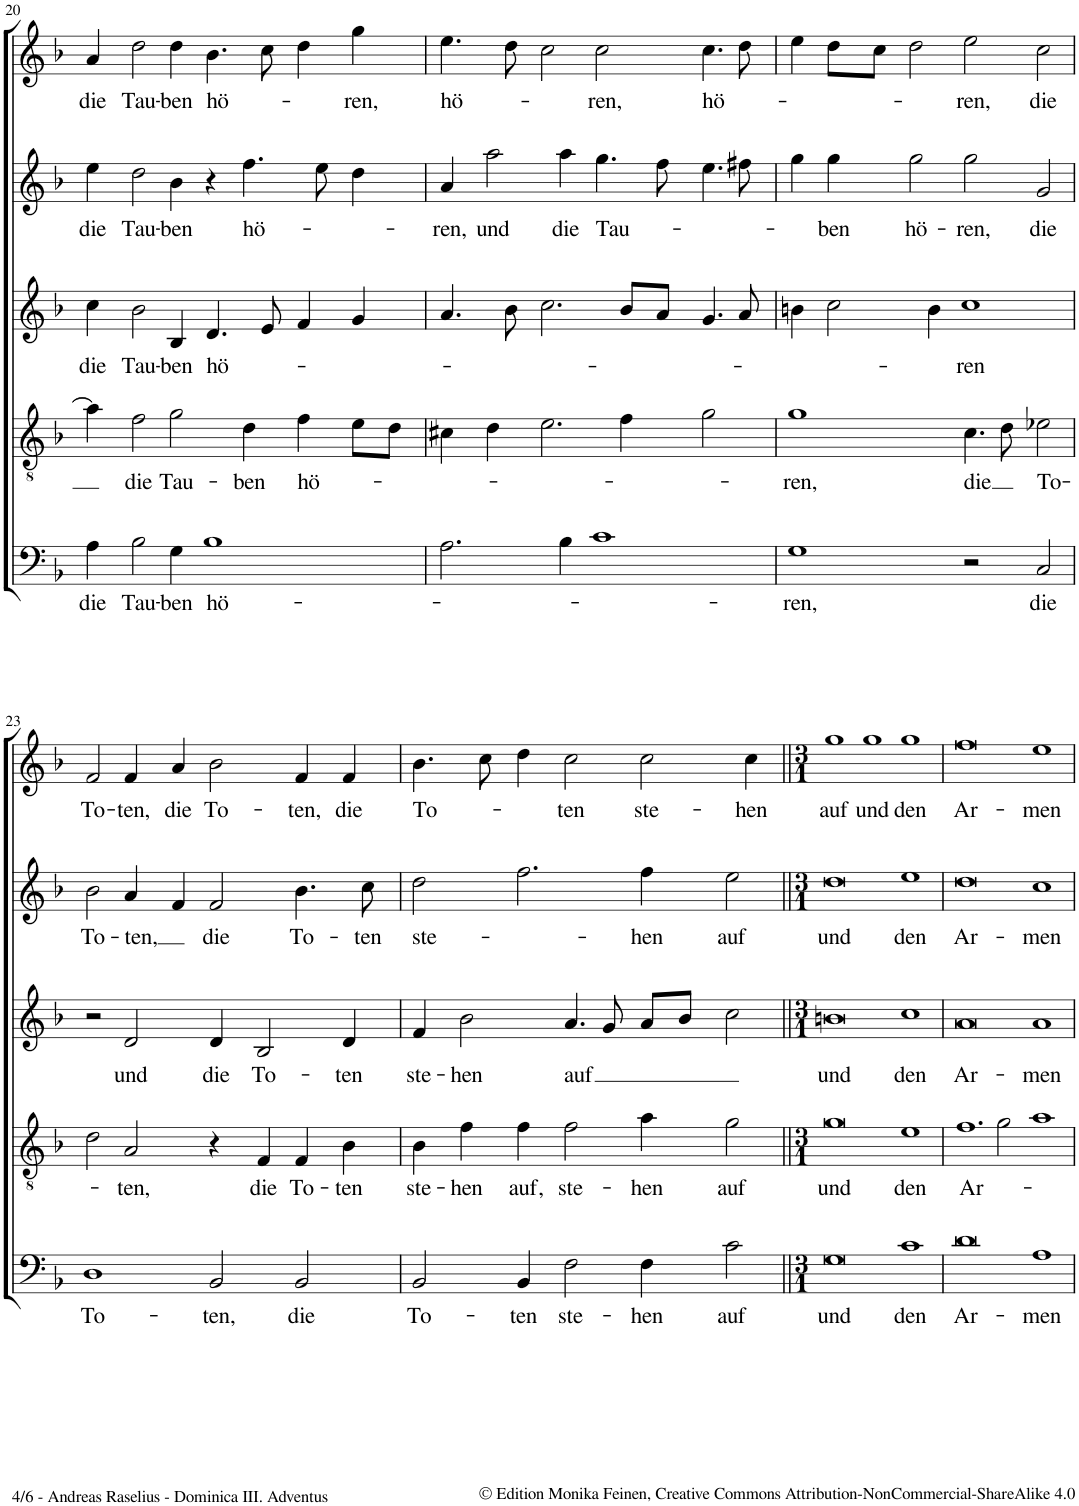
**kern	**text	**kern	**text	**kern	**text	**kern	**text	**kern	**text
*part5	*part5	*part4	*part4	*part3	*part3	*part2	*part2	*part1	*part1
*staff5	*staff5	*staff4	*staff4	*staff3	*staff3	*staff2	*staff2	*staff1	*staff1
*I"Bassus	*	*I"Tenor [Phrygius]	*	*I"Altus	*	*I"Quintus	*	*I"Cantus	*
!!LO:PB:g=z
*clefF4	*	*clefGv2	*	*clefG2	*	*clefG2	*	*clefG2	*
*k[b-]	*	*k[b-]	*	*k[b-]	*	*k[b-]	*	*k[b-]	*
*M4/2	*	*M4/2	*	*M4/2	*	*M4/2	*	*M4/2	*
*met(c)	*	*met(c)	*	*met(c)	*	*met(c)	*	*met(c)	*
=20	=20	=20	=20	=20	=20	=20	=20	=20	=20
!	!LO:LY:b	!	!	!	!LO:LY:b	!	!LO:LY:b	!	!LO:LY:b
4A\	die	4a\]	.	4cc\	die	4ee\	die	4a/	die
!	!LO:LY:b	!	!LO:LY:b	!	!LO:LY:b	!	!LO:LY:b	!	!LO:LY:b
2B-\	Tau-	2f\	die	2b-\	Tau-	2dd\	Tau-	2dd\	Tau-
!	!LO:LY:b	!	!LO:LY:b	!	!LO:LY:b	!	!LO:LY:b	!	!LO:LY:b
4G\	-ben	2g\	Tau-	4B-/	-ben	4b-\	-ben	4dd\	-ben
!	!LO:LY:b	!	!	!	!LO:LY:b	!	!	!	!LO:LY:b
1B-	hö-	.	.	4.d/	hö-	4r	.	4.b-\	hö-
!	!	!	!LO:LY:b	!	!	!	!LO:LY:b	!	!
.	.	4d\	-ben	.	.	4.ff\	hö-	.	.
.	.	.	.	8e/	.	.	.	8cc\	.
!	!	!	!LO:LY:b	!	!	!	!	!	!
.	.	4f\	hö-	4f/	.	.	.	4dd\	.
.	.	.	.	.	.	8ee\	.	.	.
!	!	!	!	!	!	!	!	!	!LO:LY:b
.	.	8e\L	.	4g/	.	4dd\	.	4gg\	-ren,
.	.	8d\J	.	.	.	.	.	.	.
=21	=21	=21	=21	=21	=21	=21	=21	=21	=21
!	!	!	!	!	!	!	!LO:LY:b	!	!LO:LY:b
2.A\	.	4c#X\	.	4.a/	.	4a/	-ren,	4.ee\	hö-
!	!	!	!	!	!	!	!LO:LY:b	!	!
.	.	4d\	.	.	.	2aa\	und	.	.
.	.	.	.	8b-\	.	.	.	8dd\	.
.	.	2.e\	.	2.cc\	.	.	.	2cc\	.
!	!	!	!	!	!	!	!LO:LY:b	!	!
4B-\	.	.	.	.	.	4aa\	die	.	.
!	!	!	!	!	!	!	!LO:LY:b	!	!LO:LY:b
1c	.	.	.	.	.	4.gg\	Tau-	2cc\	-ren,
.	.	4f\	.	8b-/L	.	.	.	.	.
.	.	.	.	8a/J	.	8ff\	.	.	.
!	!	!	!	!	!	!	!	!	!LO:LY:b
.	.	2g\	.	4.g/	.	4.ee\	.	4.cc\	hö-
.	.	.	.	8a/	.	8ff#X\	.	8dd\	.
=22	=22	=22	=22	=22	=22	=22	=22	=22	=22
!	!LO:LY:b	!	!LO:LY:b	!	!	!	!	!	!
1G	-ren,	1g	-ren,	4bn\	.	4gg\	.	4ee\	.
!	!	!	!	!	!	!	!LO:LY:b	!	!
.	.	.	.	2cc\	.	4gg\	-ben	8dd\L	.
.	.	.	.	.	.	.	.	8cc\J	.
!	!	!	!	!	!	!	!LO:LY:b	!	!
.	.	.	.	.	.	2gg\	hö-	2dd\	.
.	.	.	.	4b\	.	.	.	.	.
!	!	!	!LO:LY:b	!	!LO:LY:b	!	!LO:LY:b	!	!LO:LY:b
2r	.	4.c\	die	1cc	-ren	2gg\	-ren,	2ee\	-ren,
.	.	8d\	.	.	.	.	.	.	.
!	!LO:LY:b	!	!LO:LY:b	!	!	!	!LO:LY:b	!	!LO:LY:b
2C/	die	2e-X\	To-	.	.	2g/	die	2cc\	die
!!LO:LB:g=z
=23	=23	=23	=23	=23	=23	=23	=23	=23	=23
!	!LO:LY:b	!	!	!	!	!	!LO:LY:b	!	!LO:LY:b
1D	To-	2d\	.	2r	.	2b-\	To-	2f/	To-
!	!	!	!LO:LY:b	!	!LO:LY:b	!	!LO:LY:b	!	!LO:LY:b
.	.	2A/	-ten,	2d/	und	4a/	-ten,	4f/	-ten,
!	!	!	!	!	!	!	!	!	!LO:LY:b
.	.	.	.	.	.	4f/	.	4a/	die
!	!LO:LY:b	!	!	!	!LO:LY:b	!	!LO:LY:b	!	!LO:LY:b
2BB-/	-ten,	4r	.	4d/	die	2f/	die	2b-\	To-
!	!	!	!LO:LY:b	!	!LO:LY:b	!	!	!	!
.	.	4F/	die	2B-/	To-	.	.	.	.
!	!LO:LY:b	!	!LO:LY:b	!	!	!	!LO:LY:b	!	!LO:LY:b
2BB-/	die	4F/	To-	.	.	4.b-\	To-	4f/	-ten,
!	!	!	!LO:LY:b	!	!LO:LY:b	!	!	!	!LO:LY:b
.	.	4B-\	-ten	4d/	-ten	.	.	4f/	die
!	!	!	!	!	!	!	!LO:LY:b	!	!
.	.	.	.	.	.	8cc\	-ten	.	.
=24	=24	=24	=24	=24	=24	=24	=24	=24	=24
!	!LO:LY:b	!	!LO:LY:b	!	!LO:LY:b	!	!LO:LY:b	!	!LO:LY:b
2BB-/	To-	4B-\	ste-	4f/	ste-	2dd\	ste-	4.b-\	To-
!	!	!	!LO:LY:b	!	!LO:LY:b	!	!	!	!
.	.	4f\	-hen	2b-\	-hen	.	.	.	.
.	.	.	.	.	.	.	.	8cc\	.
!	!LO:LY:b	!	!LO:LY:b	!	!	!	!	!	!
4BB-/	-ten	4f\	auf,	.	.	2.ff\	.	4dd\	.
!	!LO:LY:b	!	!LO:LY:b	!	!LO:LY:b	!	!	!	!LO:LY:b
2F\	ste-	2f\	ste-	4.a/	auf	.	.	2cc\	-ten
.	.	.	.	8g/	.	.	.	.	.
!	!LO:LY:b	!	!LO:LY:b	!	!	!	!LO:LY:b	!	!LO:LY:b
4F\	-hen	4a\	-hen	8a/L	.	4ff\	-hen	2cc\	ste-
.	.	.	.	8b-/J	.	.	.	.	.
!	!LO:LY:b	!	!LO:LY:b	!	!	!	!LO:LY:b	!	!
2c\	auf	2g\	auf	2cc\	.	2ee\	auf	.	.
!	!	!	!	!	!	!	!	!	!LO:LY:b
.	.	.	.	.	.	.	.	4cc\	-hen
=25||	=25||	=25||	=25||	=25||	=25||	=25||	=25||	=25||	=25||
*M3/1	*	*M3/1	*	*M3/1	*	*M3/1	*	*M3/1	*
!	!LO:LY:b	!	!LO:LY:b	!	!LO:LY:b	!	!LO:LY:b	!	!LO:LY:b
0G	und	0g	und	0bn	und	0dd	und	1gg	auf
!	!	!	!	!	!	!	!	!	!LO:LY:b
.	.	.	.	.	.	.	.	1gg	und
!	!LO:LY:b	!	!LO:LY:b	!	!LO:LY:b	!	!LO:LY:b	!	!LO:LY:b
1c	den	1e	den	1cc	den	1ee	den	1gg	den
=26	=26	=26	=26	=26	=26	=26	=26	=26	=26
!	!LO:LY:b	!	!LO:LY:b	!	!LO:LY:b	!	!LO:LY:b	!	!LO:LY:b
0d	Ar-	1.f	Ar-	0a	Ar-	0dd	Ar-	0ff	Ar-
.	.	2g\	.	.	.	.	.	.	.
!	!LO:LY:b	!	!	!	!LO:LY:b	!	!LO:LY:b	!	!LO:LY:b
1A	-men	1a	.	1a	-men	1cc	-men	1ee	-men
=	=	=	=	=	=	=	=	=	=
*-	*-	*-	*-	*-	*-	*-	*-	*-	*-
